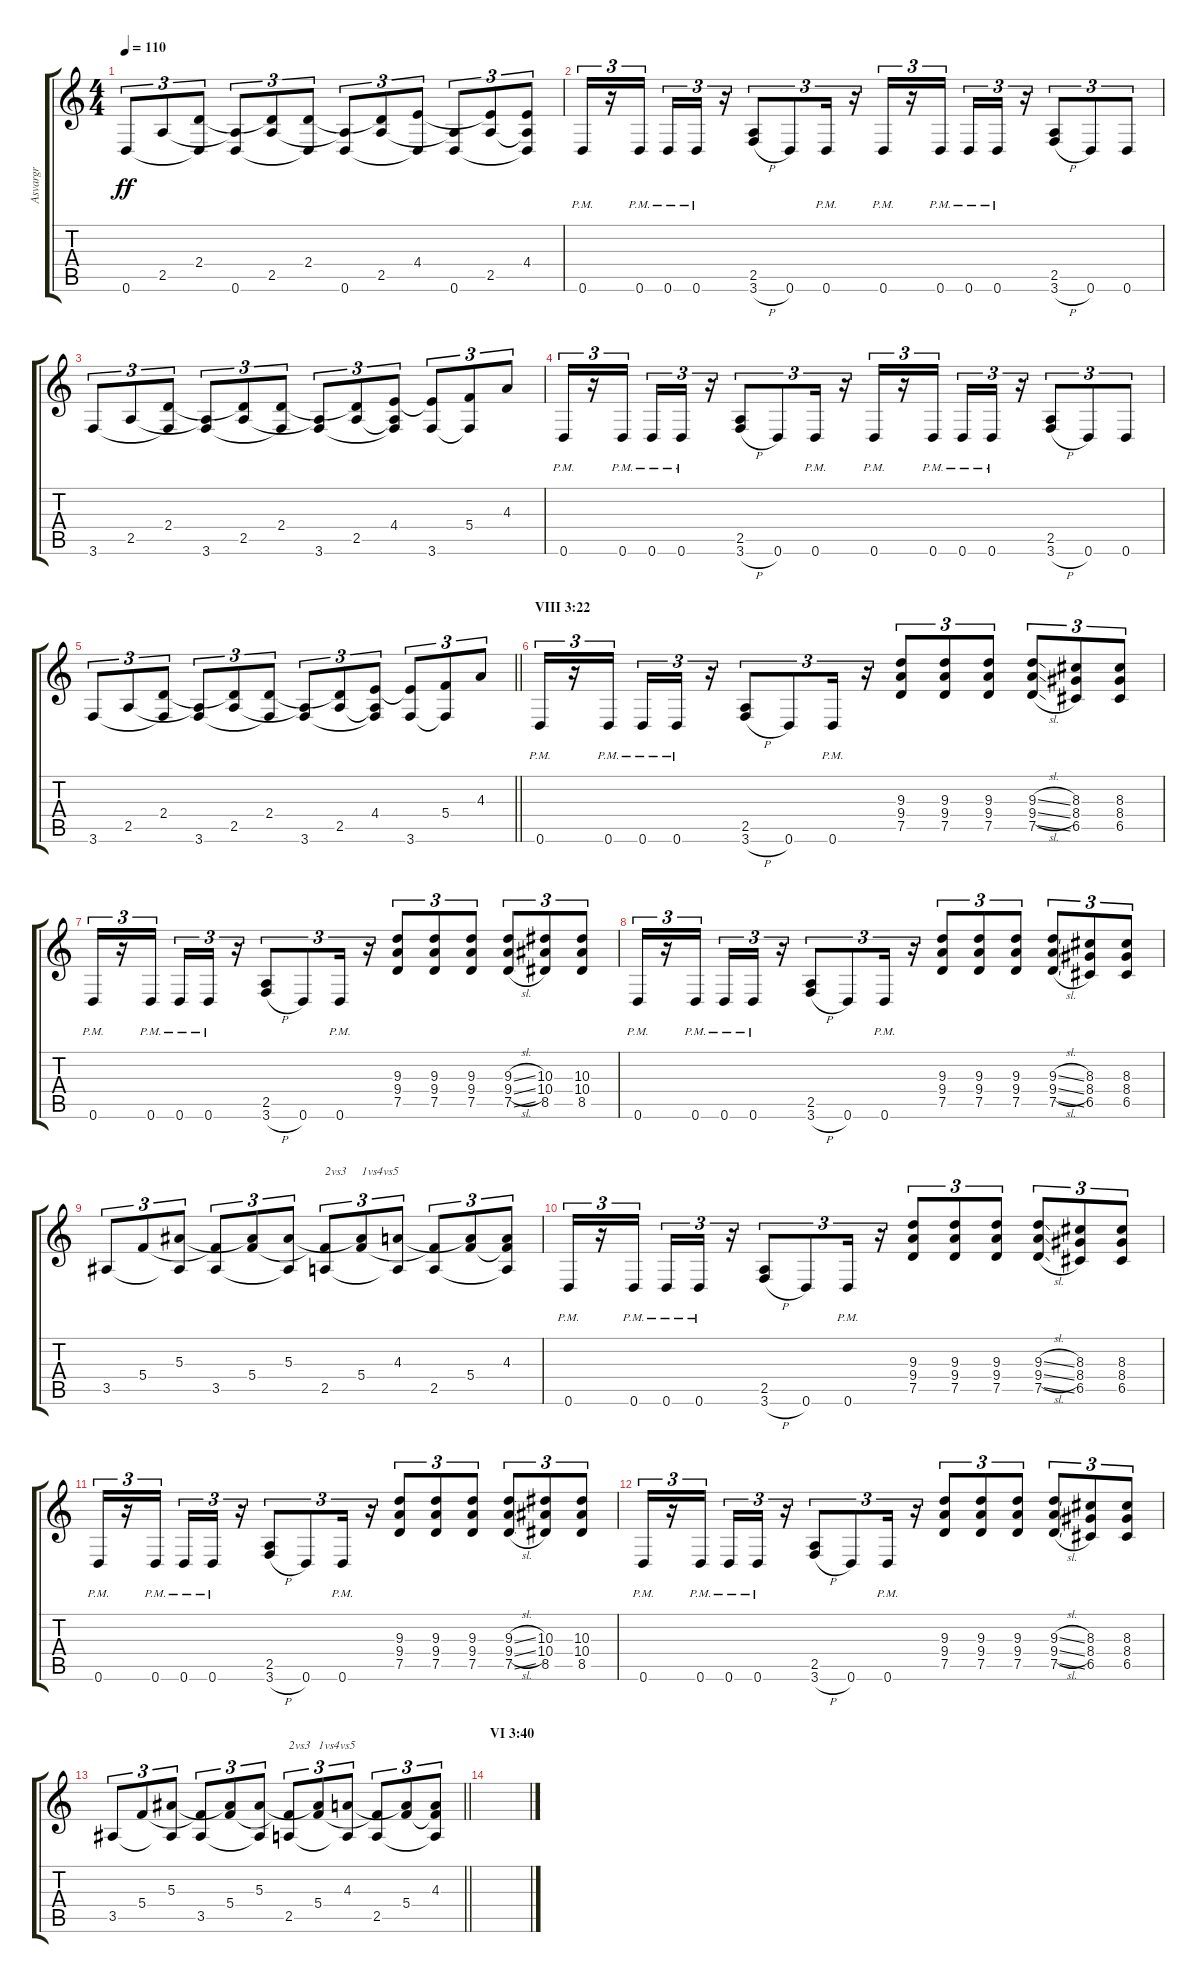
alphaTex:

\track ("Asvargr" "Asvargr") {instrument distortionguitar}
\staff {score tabs}
\tuning (D4 A3 F3 C3 G2 D2) {hide}
\ts (4 4)
\tempo 110
\clef g2
\ks c
0.6.8{tu (3 2) dy ff} 2.5.8{tu (3 2)} (2.4 0.6{t}).8{tu (3 2)} (2.5{t} 0.6).8{tu (3 2)} (2.4{t} 2.5).8{tu (3 2)} (2.4 0.6{t}).8{tu (3 2)} (2.5{t} 0.6).8{tu (3 2)} (2.4{t} 2.5).8{tu (3 2)} (4.4 0.6{t}).8{tu (3 2)} (2.5{t} 0.6).8{tu (3 2)} (4.4{t} 2.5).8{tu (3 2)} (4.4 2.5{t} 0.6{t}).8{tu (3 2)} |
0.6{pm}.16{tu (3 2)} r.16{tu (3 2)} 0.6{pm}.16{tu (3 2) beam splitsecondary} 0.6{pm}.16{tu (3 2)} 0.6{pm}.16{tu (3 2)} r.16{tu (3 2)} (2.5 3.6{h}).8{tu (3 2)} 0.6.8{tu (3 2)} 0.6{pm}.16{tu (3 2)} r.16{tu (3 2)} 0.6{pm}.16{tu (3 2)} r.16{tu (3 2)} 0.6{pm}.16{tu (3 2) beam splitsecondary} 0.6{pm}.16{tu (3 2)} 0.6{pm}.16{tu (3 2)} r.16{tu (3 2)} (2.5 3.6{h}).8{tu (3 2)} 0.6.8{tu (3 2)} 0.6.8{tu (3 2)} |
3.6.8{tu (3 2)} 2.5.8{tu (3 2)} (2.4 3.6{t}).8{tu (3 2)} (2.5{t} 3.6).8{tu (3 2)} (2.4{t} 2.5).8{tu (3 2)} (2.4 3.6{t}).8{tu (3 2)} (2.5{t} 3.6).8{tu (3 2)} (2.4{t} 2.5).8{tu (3 2)} (4.4 2.5{t} 3.6{t}).8{tu (3 2)} (4.4{t} 3.6).8{tu (3 2)} (5.4 3.6{t}).8{tu (3 2)} 4.3.8{tu (3 2)} |
0.6{pm}.16{tu (3 2)} r.16{tu (3 2)} 0.6{pm}.16{tu (3 2) beam splitsecondary} 0.6{pm}.16{tu (3 2)} 0.6{pm}.16{tu (3 2)} r.16{tu (3 2)} (2.5 3.6{h}).8{tu (3 2)} 0.6.8{tu (3 2)} 0.6{pm}.16{tu (3 2)} r.16{tu (3 2)} 0.6{pm}.16{tu (3 2)} r.16{tu (3 2)} 0.6{pm}.16{tu (3 2) beam splitsecondary} 0.6{pm}.16{tu (3 2)} 0.6{pm}.16{tu (3 2)} r.16{tu (3 2)} (2.5 3.6{h}).8{tu (3 2)} 0.6.8{tu (3 2)} 0.6.8{tu (3 2)} |
\barLineRight lightlight
3.6.8{tu (3 2)} 2.5.8{tu (3 2)} (2.4 3.6{t}).8{tu (3 2)} (2.5{t} 3.6).8{tu (3 2)} (2.4{t} 2.5).8{tu (3 2)} (2.4 3.6{t}).8{tu (3 2)} (2.5{t} 3.6).8{tu (3 2)} (2.4{t} 2.5).8{tu (3 2)} (4.4 2.5{t} 3.6{t}).8{tu (3 2)} (4.4{t} 3.6).8{tu (3 2)} (5.4 3.6{t}).8{tu (3 2)} 4.3.8{tu (3 2)} |
\section ("" "VIII 3:22")
0.6{pm}.16{tu (3 2)} r.16{tu (3 2)} 0.6{pm}.16{tu (3 2) beam splitsecondary} 0.6{pm}.16{tu (3 2)} 0.6{pm}.16{tu (3 2)} r.16{tu (3 2)} (2.5 3.6{h}).8{tu (3 2)} 0.6.8{tu (3 2)} 0.6{pm}.16{tu (3 2)} r.16{tu (3 2)} (9.3 9.4 7.5).8{tu (3 2)} (9.3 9.4 7.5).8{tu (3 2)} (9.3 9.4 7.5).8{tu (3 2)} (9.3{sl} 9.4{sl} 7.5{sl}).8{tu (3 2)} (8.3 8.4 6.5).8{tu (3 2)} (8.3 8.4 6.5).8{tu (3 2)} |
0.6{pm}.16{tu (3 2)} r.16{tu (3 2)} 0.6{pm}.16{tu (3 2) beam splitsecondary} 0.6{pm}.16{tu (3 2)} 0.6{pm}.16{tu (3 2)} r.16{tu (3 2)} (2.5 3.6{h}).8{tu (3 2)} 0.6.8{tu (3 2)} 0.6{pm}.16{tu (3 2)} r.16{tu (3 2)} (9.3 9.4 7.5).8{tu (3 2)} (9.3 9.4 7.5).8{tu (3 2)} (9.3 9.4 7.5).8{tu (3 2)} (9.3{sl} 9.4{sl} 7.5{sl}).8{tu (3 2)} (10.3 10.4 8.5).8{tu (3 2)} (10.3 10.4 8.5).8{tu (3 2)} |
0.6{pm}.16{tu (3 2)} r.16{tu (3 2)} 0.6{pm}.16{tu (3 2) beam splitsecondary} 0.6{pm}.16{tu (3 2)} 0.6{pm}.16{tu (3 2)} r.16{tu (3 2)} (2.5 3.6{h}).8{tu (3 2)} 0.6.8{tu (3 2)} 0.6{pm}.16{tu (3 2)} r.16{tu (3 2)} (9.3 9.4 7.5).8{tu (3 2)} (9.3 9.4 7.5).8{tu (3 2)} (9.3 9.4 7.5).8{tu (3 2)} (9.3{sl} 9.4{sl} 7.5{sl}).8{tu (3 2)} (8.3 8.4 6.5).8{tu (3 2)} (8.3 8.4 6.5).8{tu (3 2)} |
3.5.8{tu (3 2)} 5.4.8{tu (3 2)} (5.3 3.5{t}).8{tu (3 2)} (5.4{t} 3.5).8{tu (3 2)} (5.3{t} 5.4).8{tu (3 2)} (5.3 3.5{t}).8{tu (3 2)} (5.4{t} 2.5).8{tu (3 2) txt "2vs3"} (5.3{t} 5.4).8{tu (3 2) txt "1vs4vs5"} (4.3 2.5{t}).8{tu (3 2)} (5.4{t} 2.5).8{tu (3 2)} (4.3{t} 5.4).8{tu (3 2)} (4.3 5.4{t} 2.5{t}).8{tu (3 2)} |
0.6{pm}.16{tu (3 2)} r.16{tu (3 2)} 0.6{pm}.16{tu (3 2) beam splitsecondary} 0.6{pm}.16{tu (3 2)} 0.6{pm}.16{tu (3 2)} r.16{tu (3 2)} (2.5 3.6{h}).8{tu (3 2)} 0.6.8{tu (3 2)} 0.6{pm}.16{tu (3 2)} r.16{tu (3 2)} (9.3 9.4 7.5).8{tu (3 2)} (9.3 9.4 7.5).8{tu (3 2)} (9.3 9.4 7.5).8{tu (3 2)} (9.3{sl} 9.4{sl} 7.5{sl}).8{tu (3 2)} (8.3 8.4 6.5).8{tu (3 2)} (8.3 8.4 6.5).8{tu (3 2)} |
0.6{pm}.16{tu (3 2)} r.16{tu (3 2)} 0.6{pm}.16{tu (3 2) beam splitsecondary} 0.6{pm}.16{tu (3 2)} 0.6{pm}.16{tu (3 2)} r.16{tu (3 2)} (2.5 3.6{h}).8{tu (3 2)} 0.6.8{tu (3 2)} 0.6{pm}.16{tu (3 2)} r.16{tu (3 2)} (9.3 9.4 7.5).8{tu (3 2)} (9.3 9.4 7.5).8{tu (3 2)} (9.3 9.4 7.5).8{tu (3 2)} (9.3{sl} 9.4{sl} 7.5{sl}).8{tu (3 2)} (10.3 10.4 8.5).8{tu (3 2)} (10.3 10.4 8.5).8{tu (3 2)} |
0.6{pm}.16{tu (3 2)} r.16{tu (3 2)} 0.6{pm}.16{tu (3 2) beam splitsecondary} 0.6{pm}.16{tu (3 2)} 0.6{pm}.16{tu (3 2)} r.16{tu (3 2)} (2.5 3.6{h}).8{tu (3 2)} 0.6.8{tu (3 2)} 0.6{pm}.16{tu (3 2)} r.16{tu (3 2)} (9.3 9.4 7.5).8{tu (3 2)} (9.3 9.4 7.5).8{tu (3 2)} (9.3 9.4 7.5).8{tu (3 2)} (9.3{sl} 9.4{sl} 7.5{sl}).8{tu (3 2)} (8.3 8.4 6.5).8{tu (3 2)} (8.3 8.4 6.5).8{tu (3 2)} |
\barLineRight lightlight
3.5.8{tu (3 2)} 5.4.8{tu (3 2)} (5.3 3.5{t}).8{tu (3 2)} (5.4{t} 3.5).8{tu (3 2)} (5.3{t} 5.4).8{tu (3 2)} (5.3 3.5{t}).8{tu (3 2)} (5.4{t} 2.5).8{tu (3 2) txt "2vs3"} (5.3{t} 5.4).8{tu (3 2) txt "1vs4vs5"} (4.3 2.5{t}).8{tu (3 2)} (5.4{t} 2.5).8{tu (3 2)} (4.3{t} 5.4).8{tu (3 2)} (4.3 5.4{t} 2.5{t}).8{tu (3 2)} |
\section ("" "VI 3:40")
